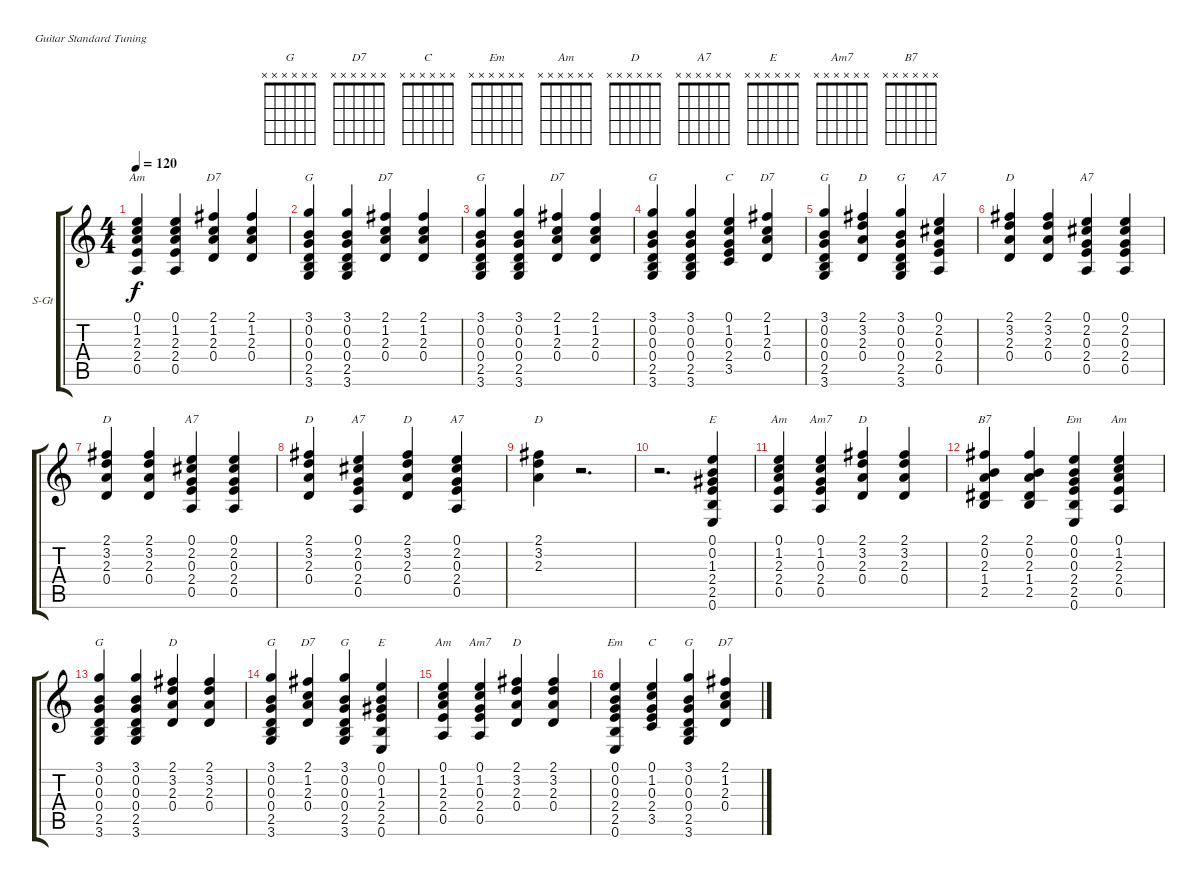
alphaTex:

\bracketExtendMode groupsimilarinstruments
\firstSystemTrackNameOrientation horizontal
\otherSystemsTrackNameOrientation horizontal
\track ("Chords" "S-Gt") {instrument acousticgrandpiano}
\staff {score tabs}
\tuning (E4 B3 G3 D3 A2 E2)
\displaytranspose 12
\chord ("G" x x x x x x)
\chord ("D7" x x x x x x)
\chord ("C" x x x x x x)
\chord ("Em" x x x x x x)
\chord ("Am" x x x x x x)
\chord ("D" x x x x x x)
\chord ("A7" x x x x x x)
\chord ("E" x x x x x x)
\chord ("Am7" x x x x x x)
\chord ("B7" x x x x x x)
\ts (4 4)
\tempo 120
\clef g2
\ks c
(0.1 1.2 2.3 2.4 0.5).4{ch "Am" dy f} (0.1 1.2 2.3 2.4 0.5).4 (2.1 1.2 2.3 0.4).4{ch "D7"} (2.1 1.2 2.3 0.4).4 |
(3.1 0.2 0.3 0.4 2.5 3.6).4{ch "G"} (3.1 0.2 0.3 0.4 2.5 3.6).4 (2.1 1.2 2.3 0.4).4{ch "D7"} (2.1 1.2 2.3 0.4).4 |
(3.1 0.2 0.3 0.4 2.5 3.6).4{ch "G"} (3.1 0.2 0.3 0.4 2.5 3.6).4 (2.1 1.2 2.3 0.4).4{ch "D7"} (2.1 1.2 2.3 0.4).4 |
(3.1 0.2 0.3 0.4 2.5 3.6).4{ch "G"} (3.1 0.2 0.3 0.4 2.5 3.6).4 (0.1 1.2 0.3 2.4 3.5).4{ch "C"} (2.1 1.2 2.3 0.4).4{ch "D7"} |
(3.1 0.2 0.3 0.4 2.5 3.6).4{ch "G"} (2.1 3.2 2.3 0.4).4{ch "D"} (3.1 0.2 0.3 0.4 2.5 3.6).4{ch "G"} (0.1 2.2 0.3 2.4 0.5).4{ch "A7"} |
(2.1 3.2 2.3 0.4).4{ch "D"} (2.1 3.2 2.3 0.4).4 (0.1 2.2 0.3 2.4 0.5).4{ch "A7"} (0.1 2.2 0.3 2.4 0.5).4 |
(2.1 3.2 2.3 0.4).4{ch "D"} (2.1 3.2 2.3 0.4).4 (0.1 2.2 0.3 2.4 0.5).4{ch "A7"} (0.1 2.2 0.3 2.4 0.5).4 |
(2.1 3.2 2.3 0.4).4{ch "D"} (0.1 2.2 0.3 2.4 0.5).4{ch "A7"} (2.1 3.2 2.3 0.4).4{ch "D"} (0.1 2.2 0.3 2.4 0.5).4{ch "A7"} |
(2.1 3.2 2.3).4{ch "D"} r.2{d} |
r.2{d} (0.1 0.2 1.3 2.4 2.5 0.6).4{ch "E"} |
(0.1 1.2 2.3 2.4 0.5).4{ch "Am"} (0.1 1.2 0.3 2.4 0.5).4{ch "Am7"} (2.1 3.2 2.3 0.4).4{ch "D"} (2.1 3.2 2.3 0.4).4 |
(2.1 0.2 2.3 1.4 2.5).4{ch "B7"} (2.1 0.2 2.3 1.4 2.5).4 (0.1 0.2 0.3 2.4 2.5 0.6).4{ch "Em"} (0.1 1.2 2.3 2.4 0.5).4{ch "Am"} |
(3.1 0.2 0.3 0.4 2.5 3.6).4{ch "G"} (3.1 0.2 0.3 0.4 2.5 3.6).4 (2.1 3.2 2.3 0.4).4{ch "D"} (2.1 3.2 2.3 0.4).4 |
(3.1 0.2 0.3 0.4 2.5 3.6).4{ch "G"} (2.1 1.2 2.3 0.4).4{ch "D7"} (3.1 0.2 0.3 0.4 2.5 3.6).4{ch "G"} (0.1 0.2 1.3 2.4 2.5 0.6).4{ch "E"} |
(0.1 1.2 2.3 2.4 0.5).4{ch "Am"} (0.1 1.2 0.3 2.4 0.5).4{ch "Am7"} (2.1 3.2 2.3 0.4).4{ch "D"} (2.1 3.2 2.3 0.4).4 |
(0.1 0.2 0.3 2.4 2.5 0.6).4{ch "Em"} (0.1 1.2 0.3 2.4 3.5).4{ch "C"} (3.1 0.2 0.3 0.4 2.5 3.6).4{ch "G"} (2.1 1.2 2.3 0.4).4{ch "D7"}
